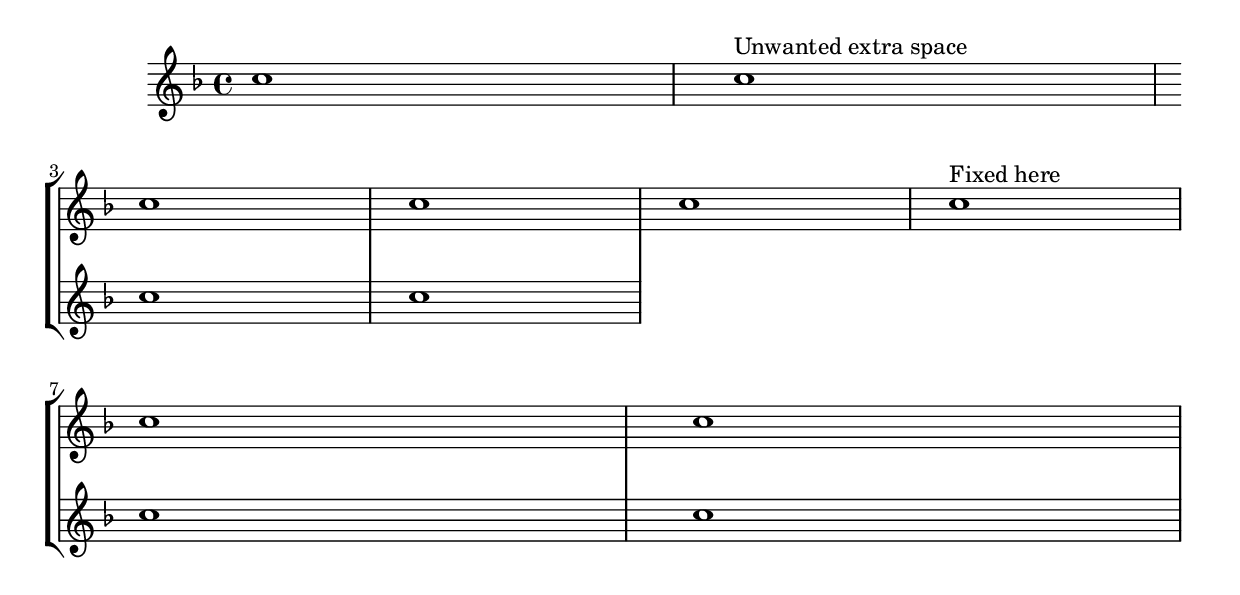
%% Do not edit this file; it is automatically
%% generated from LSR http://lsr.dsi.unimi.it
%% This file is in the public domain.
\version "2.13.20"

\header {
  lsrtags = "staff-notation, contexts-and-engravers, breaks"

%% Translation of GIT committish: e0aa246e0ed1a86dc41a99ab79bff822d3320aa7
  texidoces = "
Al añadir un pentagrama nuevo en un salto de línea, por desgracia
se añade un espacio adicional al final de la línea antes del salto
(reservado para hacer sitio a un cambio de armadura que de todas
formas no se va a imprimir). La solución alternativa es añadir un
ajuste para @code{Staff.explicitKeySignatureVisibility} como se
muestra en el ejemplo.

"
  doctitlees = "Añadir un pentagrama adicional en un salto de línea"

  texidoc = "
When adding a new staff at a line break, some extra space is
unfortunately added at the end of the line before the break (to fit in
a key signature change, which  will never be printed anyway).  The
workaround is to add a setting of
@code{Staff.explicitKeySignatureVisibility} as is shown in the example.


"
  doctitle = "Adding an extra staff at a line break"
} % begin verbatim

\score {
  \new StaffGroup \relative c'' {
    \new Staff
    \key f \major
    c1 c^"Unwanted extra space" \break
    << { c1 | c }
       \new Staff {
         \key f \major
         \once \override Staff.TimeSignature #'stencil = ##f
         c1 | c
       }
    >>
    c1 | c^"Fixed here" \break
    << { c1 | c }
       \new Staff {
         \once \set Staff.explicitKeySignatureVisibility = #end-of-line-invisible
         \key f \major
         \once \override Staff.TimeSignature #'stencil = ##f
         c1 | c
       }
    >>
  }
}

